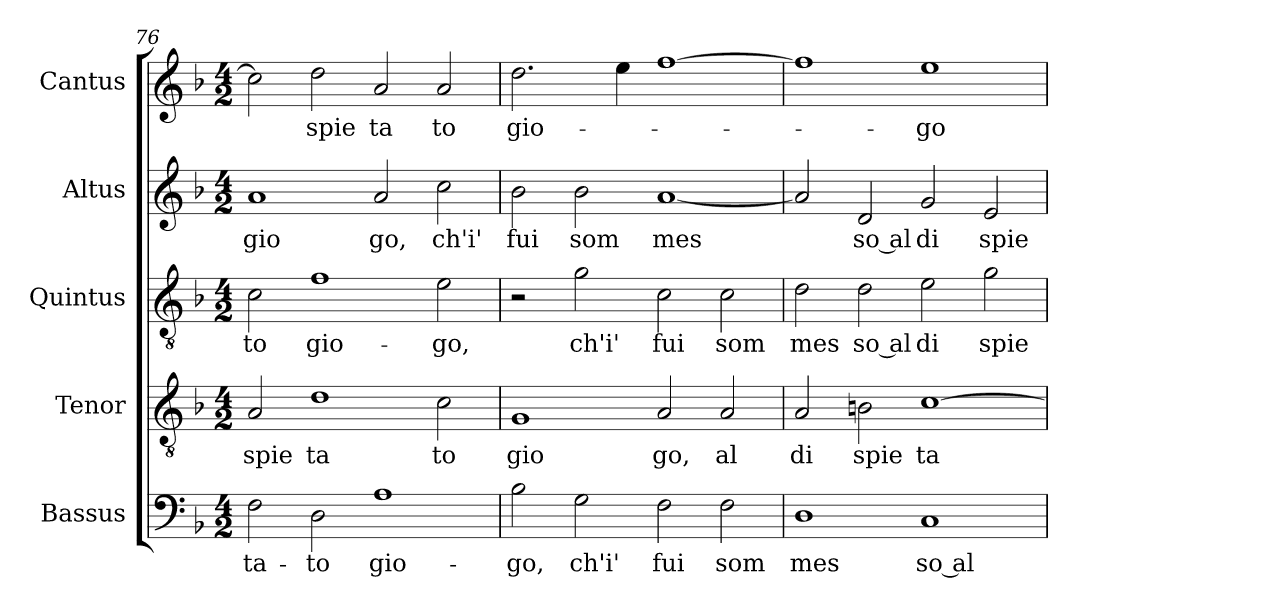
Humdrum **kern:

**kern	**text	**kern	**text	**kern	**text	**kern	**text	**kern	**text
*part5	*part5	*part4	*part4	*part3	*part3	*part2	*part2	*part1	*part1
*staff5	*staff5	*staff4	*staff4	*staff3	*staff3	*staff2	*staff2	*staff1	*staff1
*I"Bassus	*	*I"Tenor	*	*I"Quintus	*	*I"Altus	*	*I"Cantus	*
*I'Bassus	*	*I'Tenor	*	*I'Quintus	*	*I'Altus	*	*I'Cantus	*
*clefF4	*	*clefGv2	*	*clefGv2	*	*clefG2	*	*clefG2	*
*k[b-]	*	*k[b-]	*	*k[b-]	*	*k[b-]	*	*k[b-]	*
*F:	*	*F:	*	*F:	*	*F:	*	*F:	*
*M4/2	*	*M4/2	*	*M4/2	*	*M4/2	*	*M4/2	*
=76	=76	=76	=76	=76	=76	=76	=76	=76	=76
!	!LO:LY:b:cj	!	!LO:LY:b:cj	!	!LO:LY:b:cj	!	!LO:LY:b:cj	!	!
2F\	-ta-	2A/	spie	2c\	-to	1a	gio	2cc\]	.
!	!LO:LY:b:cj	!	!LO:LY:b:cj	!	!LO:LY:b:cj	!	!	!	!LO:LY:b:cj
2D\	-to	1d	ta	1f	gio-	.	.	2dd\	spie
!	!LO:LY:b:cj	!	!	!	!	!	!LO:LY:b:cj	!	!LO:LY:b:cj
1A	gio-	.	.	.	.	2a/	go,	2a/	ta
!	!	!	!LO:LY:b:cj	!	!LO:LY:b:cj	!	!LO:LY:b:cj	!	!LO:LY:b:cj
.	.	2c\	to	2e\	-go,	2cc\	ch'i'	2a/	to
!!LO:LB:g=z
=77	=77	=77	=77	=77	=77	=77	=77	=77	=77
!	!LO:LY:b:cj	!	!LO:LY:b:cj	!	!	!	!LO:LY:b:cj	!	!LO:LY:b
2B-\	-go,	1G	gio	2r	.	2b-\	fui	2.dd\	gio-
!	!LO:LY:b:cj	!	!	!	!LO:LY:b:cj	!	!LO:LY:b:cj	!	!
2G\	ch'i'	.	.	2g\	ch'i'	2b-\	som	.	.
.	.	.	.	.	.	.	.	4ee\	.
!	!LO:LY:b:cj	!	!LO:LY:b:cj	!	!LO:LY:b:cj	!	!LO:LY:b	!	!
2F\	fui	2A/	go,	2c\	fui	[<1a	mes	[>1ff	.
!	!LO:LY:b:cj	!	!LO:LY:b:cj	!	!LO:LY:b:cj	!	!	!	!
2F\	som	2A/	al	2c\	som	.	.	.	.
=78	=78	=78	=78	=78	=78	=78	=78	=78	=78
!	!LO:LY:b:cj	!	!LO:LY:b:cj	!	!LO:LY:b:cj	!	!	!	!
1D	mes	2A/	di	2d\	mes	2a/]	.	1ff]	.
!	!	!	!LO:LY:b:cj	!	!LO:LY:b:rj	!	!LO:LY:b:rj	!	!
.	.	2Bn\	spie	2d\	so al	2d/	so al	.	.
!	!LO:LY:b:rj	!	!LO:LY:b:cj	!	!LO:LY:b:cj	!	!LO:LY:b:cj	!	!LO:LY:b:cj
1C	so al	[>1c	ta	2e\	di	2g/	di	1ee	-go
!	!	!	!	!	!LO:LY:b:cj	!	!LO:LY:b:cj	!	!
.	.	.	.	2g\	spie	2e/	spie	.	.
=	=	=	=	=	=	=	=	=	=
*-	*-	*-	*-	*-	*-	*-	*-	*-	*-
